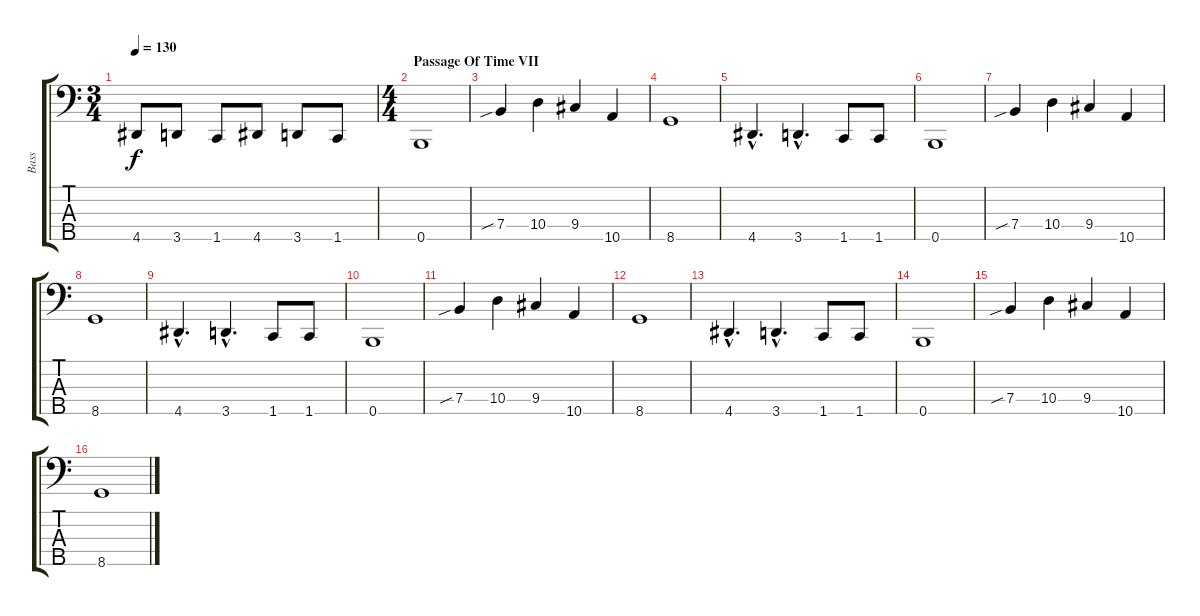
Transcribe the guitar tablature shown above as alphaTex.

\track ("Bass" "Bass") {instrument electricbasspick}
\staff {score tabs}
\tuning (G2 D2 A1 E1 B0) {hide}
\ts (3 4)
\tempo 130
\clef f4
\ks c
4.5.8{dy f} 3.5.8 1.5.8 4.5.8 3.5.8 1.5.8 |
\ts (4 4)
\section ("" "Passage Of Time VII")
0.5.1 |
7.4{sib}.4 10.4.4 9.4.4 10.5.4 |
8.5.1 |
4.5{hac}.4{d} 3.5{hac}.4{d} 1.5.8 1.5.8 |
0.5.1 |
7.4{sib}.4 10.4.4 9.4.4 10.5.4 |
8.5.1 |
4.5{hac}.4{d} 3.5{hac}.4{d} 1.5.8 1.5.8 |
0.5.1 |
7.4{sib}.4 10.4.4 9.4.4 10.5.4 |
8.5.1 |
4.5{hac}.4{d} 3.5{hac}.4{d} 1.5.8 1.5.8 |
0.5.1 |
7.4{sib}.4 10.4.4 9.4.4 10.5.4 |
8.5.1
